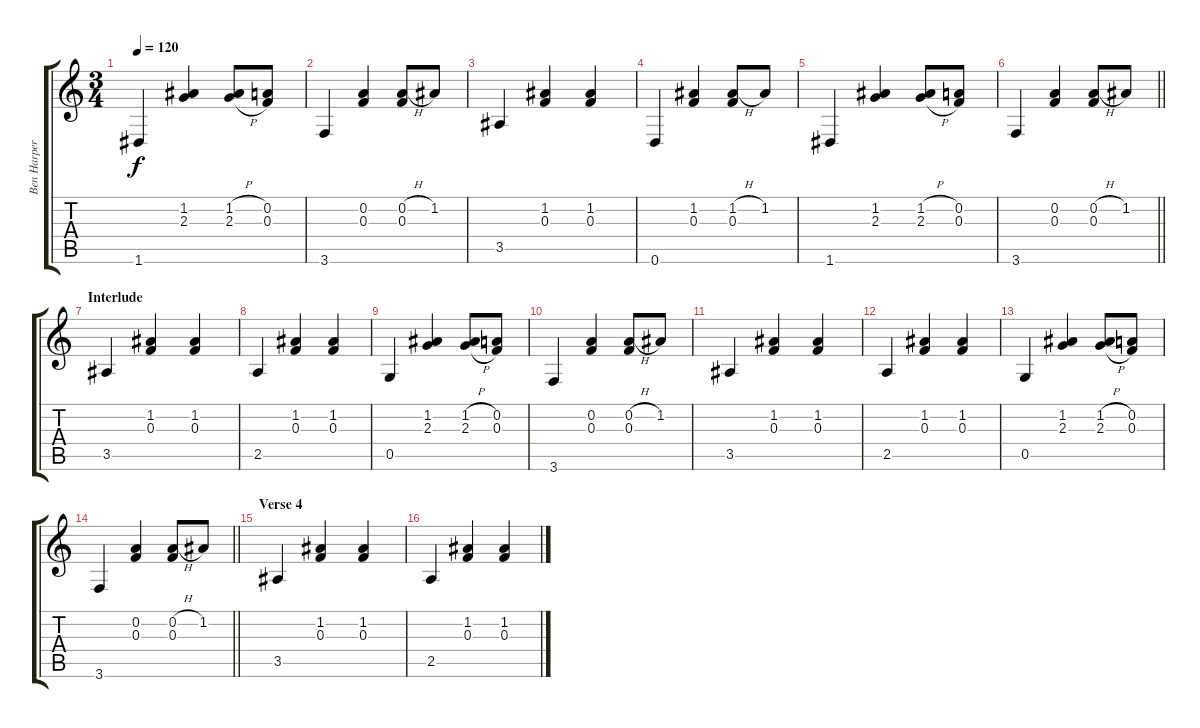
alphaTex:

\track ("Ben Harper" "Ben Harper") {instrument acousticguitarsteel}
\staff {score tabs}
\tuning (D4 A3 F3 C3 G2 D2) {hide}
\ts (3 4)
\tempo 120
\clef g2
\ks c
1.6.4{dy f} (1.2 2.3).4 (1.2{h} 2.3{h}).8 (0.2 0.3).8 |
3.6.4 (0.2 0.3).4 (0.2{h} 0.3).8 1.2.8 |
3.5.4 (1.2 0.3).4 (1.2 0.3).4 |
0.6.4 (1.2 0.3).4 (1.2{h} 0.3).8 1.2.8 |
1.6.4 (1.2 2.3).4 (1.2{h} 2.3{h}).8 (0.2 0.3).8 |
\barLineRight lightlight
3.6.4 (0.2 0.3).4 (0.2{h} 0.3).8 1.2.8 |
\section ("" "Interlude")
3.5.4 (1.2 0.3).4 (1.2 0.3).4 |
2.5.4 (1.2 0.3).4 (1.2 0.3).4 |
0.5.4 (1.2 2.3).4 (1.2{h} 2.3{h}).8 (0.2 0.3).8 |
3.6.4 (0.2 0.3).4 (0.2{h} 0.3).8 1.2.8 |
3.5.4 (1.2 0.3).4 (1.2 0.3).4 |
2.5.4 (1.2 0.3).4 (1.2 0.3).4 |
0.5.4 (1.2 2.3).4 (1.2{h} 2.3{h}).8 (0.2 0.3).8 |
\barLineRight lightlight
3.6.4 (0.2 0.3).4 (0.2{h} 0.3).8 1.2.8 |
\section ("" "Verse 4")
3.5.4 (1.2 0.3).4 (1.2 0.3).4 |
2.5.4 (1.2 0.3).4 (1.2 0.3).4
